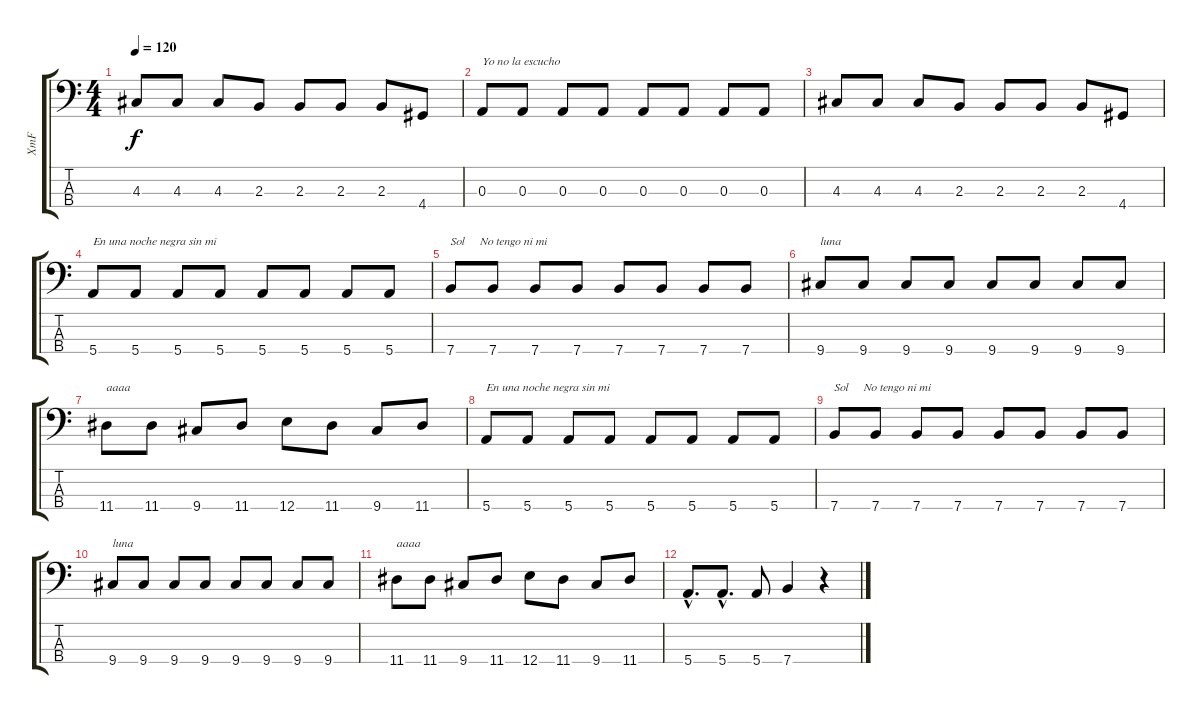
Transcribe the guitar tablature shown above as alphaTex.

\track ("XmF" "XmF") {instrument electricbassfinger}
\staff {score tabs}
\tuning (G2 D2 A1 E1) {hide}
\ts (4 4)
\tempo 120
\clef f4
\ks c
4.3.8{dy f} 4.3.8 4.3.8 2.3.8 2.3.8 2.3.8 2.3.8 4.4.8 |
0.3.8{txt "Yo no la escucho"} 0.3.8 0.3.8 0.3.8 0.3.8 0.3.8 0.3.8 0.3.8 |
4.3.8 4.3.8 4.3.8 2.3.8 2.3.8 2.3.8 2.3.8 4.4.8 |
5.4.8{txt "En una noche negra sin mi"} 5.4.8 5.4.8 5.4.8 5.4.8 5.4.8 5.4.8 5.4.8 |
7.4.8{txt "Sol     No tengo ni mi"} 7.4.8 7.4.8 7.4.8 7.4.8 7.4.8 7.4.8 7.4.8 |
9.4.8{txt "luna"} 9.4.8 9.4.8 9.4.8 9.4.8 9.4.8 9.4.8 9.4.8 |
11.4.8{txt "aaaa"} 11.4.8 9.4.8 11.4.8 12.4.8 11.4.8 9.4.8 11.4.8 |
5.4.8{txt "En una noche negra sin mi"} 5.4.8 5.4.8 5.4.8 5.4.8 5.4.8 5.4.8 5.4.8 |
7.4.8{txt "Sol     No tengo ni mi"} 7.4.8 7.4.8 7.4.8 7.4.8 7.4.8 7.4.8 7.4.8 |
9.4.8{txt "luna"} 9.4.8 9.4.8 9.4.8 9.4.8 9.4.8 9.4.8 9.4.8 |
11.4.8{txt "aaaa"} 11.4.8 9.4.8 11.4.8 12.4.8 11.4.8 9.4.8 11.4.8 |
5.4{hac}.8{d} 5.4{hac}.8{d} 5.4.8 7.4.4 r.4
